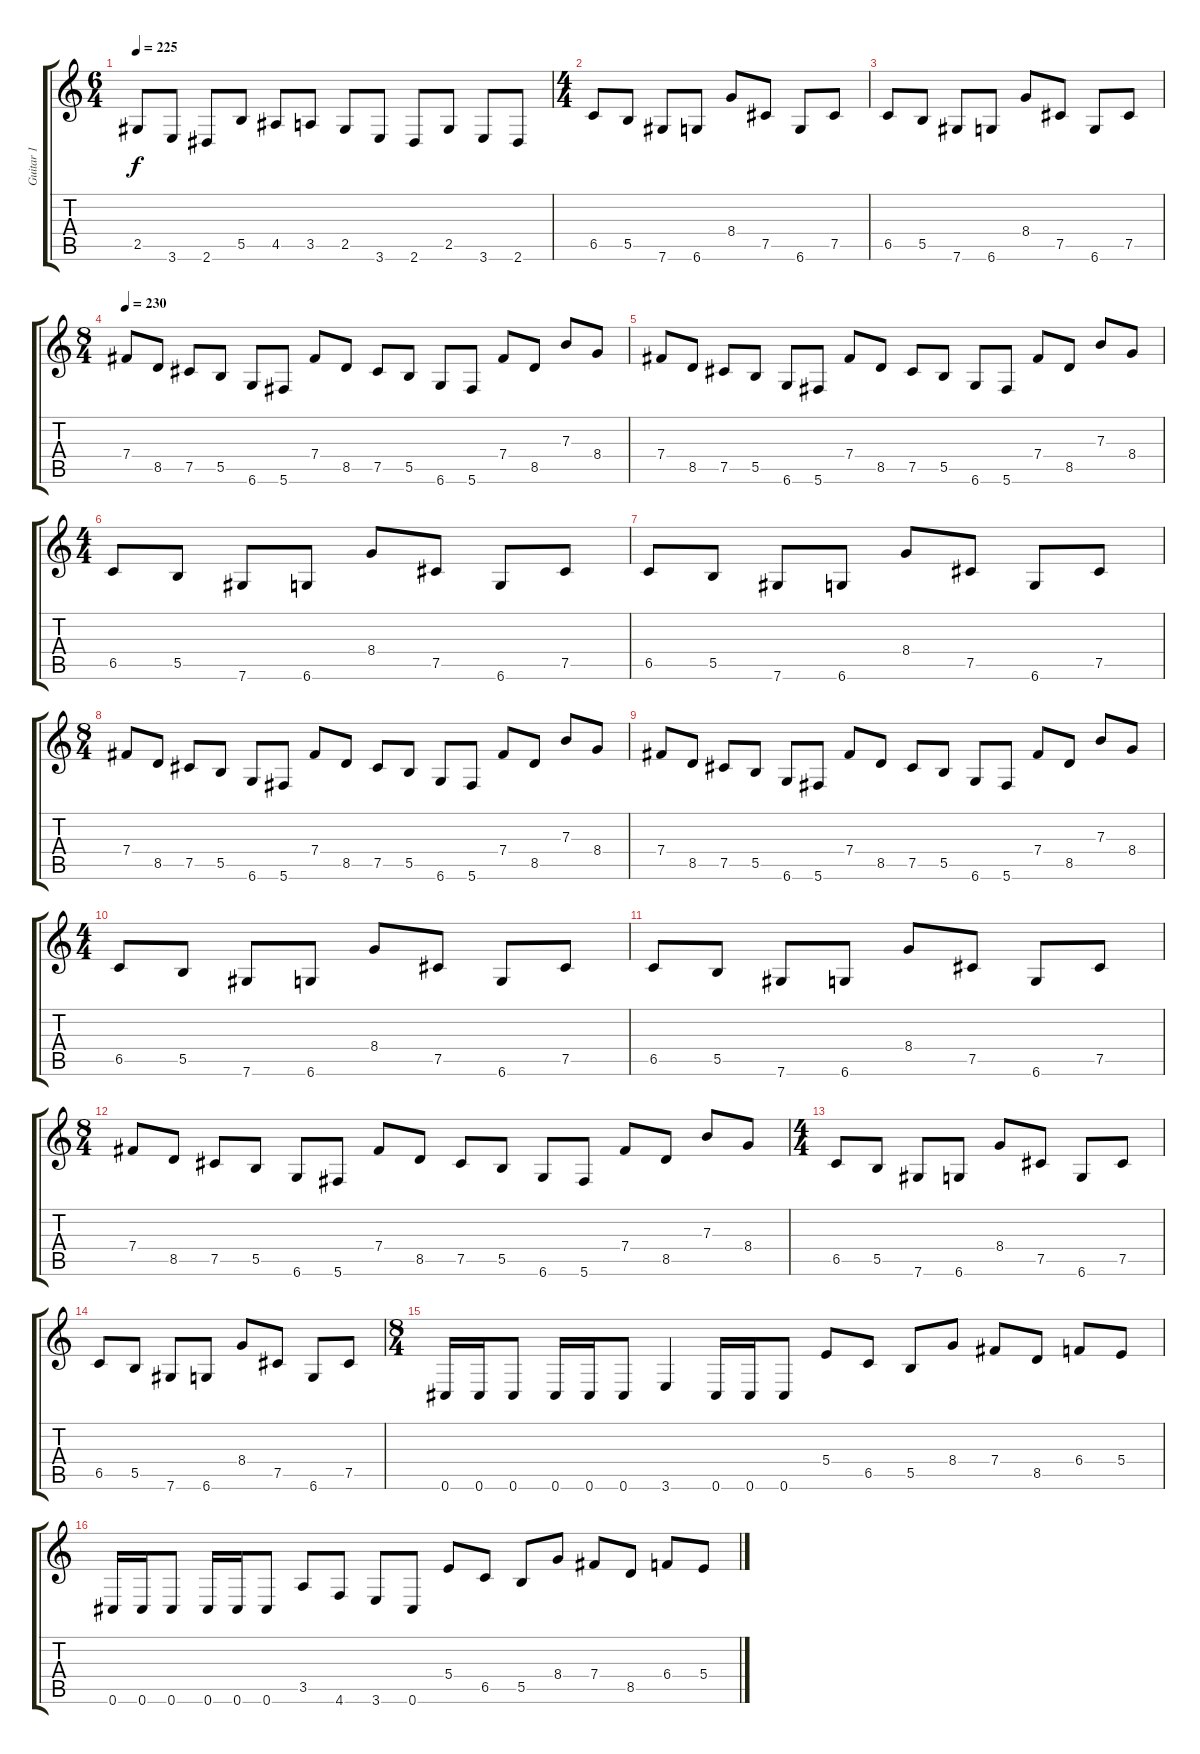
\track ("Guitar 1" "Guitar 1") {instrument overdrivenguitar}
\staff {score tabs}
\tuning (Db4 Ab3 E3 B2 Gb2 Db2) {hide}
\ts (6 4)
\tempo 225
\clef g2
\ks c
2.5.8{dy f} 3.6.8 2.6.8 5.5.8 4.5.8 3.5.8 2.5.8 3.6.8 2.6.8 2.5.8 3.6.8 2.6.8 |
\ts (4 4)
6.5.8 5.5.8 7.6.8 6.6.8 8.4.8 7.5.8 6.6.8 7.5.8 |
6.5.8 5.5.8 7.6.8 6.6.8 8.4.8 7.5.8 6.6.8 7.5.8 |
\ts (8 4)
\tempo 230
7.4.8 8.5.8 7.5.8 5.5.8 6.6.8 5.6.8 7.4.8 8.5.8 7.5.8 5.5.8 6.6.8 5.6.8 7.4.8 8.5.8 7.3.8 8.4.8 |
7.4.8 8.5.8 7.5.8 5.5.8 6.6.8 5.6.8 7.4.8 8.5.8 7.5.8 5.5.8 6.6.8 5.6.8 7.4.8 8.5.8 7.3.8 8.4.8 |
\ts (4 4)
6.5.8 5.5.8 7.6.8 6.6.8 8.4.8 7.5.8 6.6.8 7.5.8 |
6.5.8 5.5.8 7.6.8 6.6.8 8.4.8 7.5.8 6.6.8 7.5.8 |
\ts (8 4)
7.4.8 8.5.8 7.5.8 5.5.8 6.6.8 5.6.8 7.4.8 8.5.8 7.5.8 5.5.8 6.6.8 5.6.8 7.4.8 8.5.8 7.3.8 8.4.8 |
7.4.8 8.5.8 7.5.8 5.5.8 6.6.8 5.6.8 7.4.8 8.5.8 7.5.8 5.5.8 6.6.8 5.6.8 7.4.8 8.5.8 7.3.8 8.4.8 |
\ts (4 4)
6.5.8 5.5.8 7.6.8 6.6.8 8.4.8 7.5.8 6.6.8 7.5.8 |
6.5.8 5.5.8 7.6.8 6.6.8 8.4.8 7.5.8 6.6.8 7.5.8 |
\ts (8 4)
7.4.8 8.5.8 7.5.8 5.5.8 6.6.8 5.6.8 7.4.8 8.5.8 7.5.8 5.5.8 6.6.8 5.6.8 7.4.8 8.5.8 7.3.8 8.4.8 |
\ts (4 4)
6.5.8 5.5.8 7.6.8 6.6.8 8.4.8 7.5.8 6.6.8 7.5.8 |
6.5.8 5.5.8 7.6.8 6.6.8 8.4.8 7.5.8 6.6.8 7.5.8 |
\ts (8 4)
0.6.16 0.6.16 0.6.8 0.6.16 0.6.16 0.6.8 3.6.4 0.6.16 0.6.16 0.6.8 5.4.8 6.5.8 5.5.8 8.4.8 7.4.8 8.5.8 6.4.8 5.4.8 |
0.6.16 0.6.16 0.6.8 0.6.16 0.6.16 0.6.8 3.5.8 4.6.8 3.6.8 0.6.8 5.4.8 6.5.8 5.5.8 8.4.8 7.4.8 8.5.8 6.4.8 5.4.8
